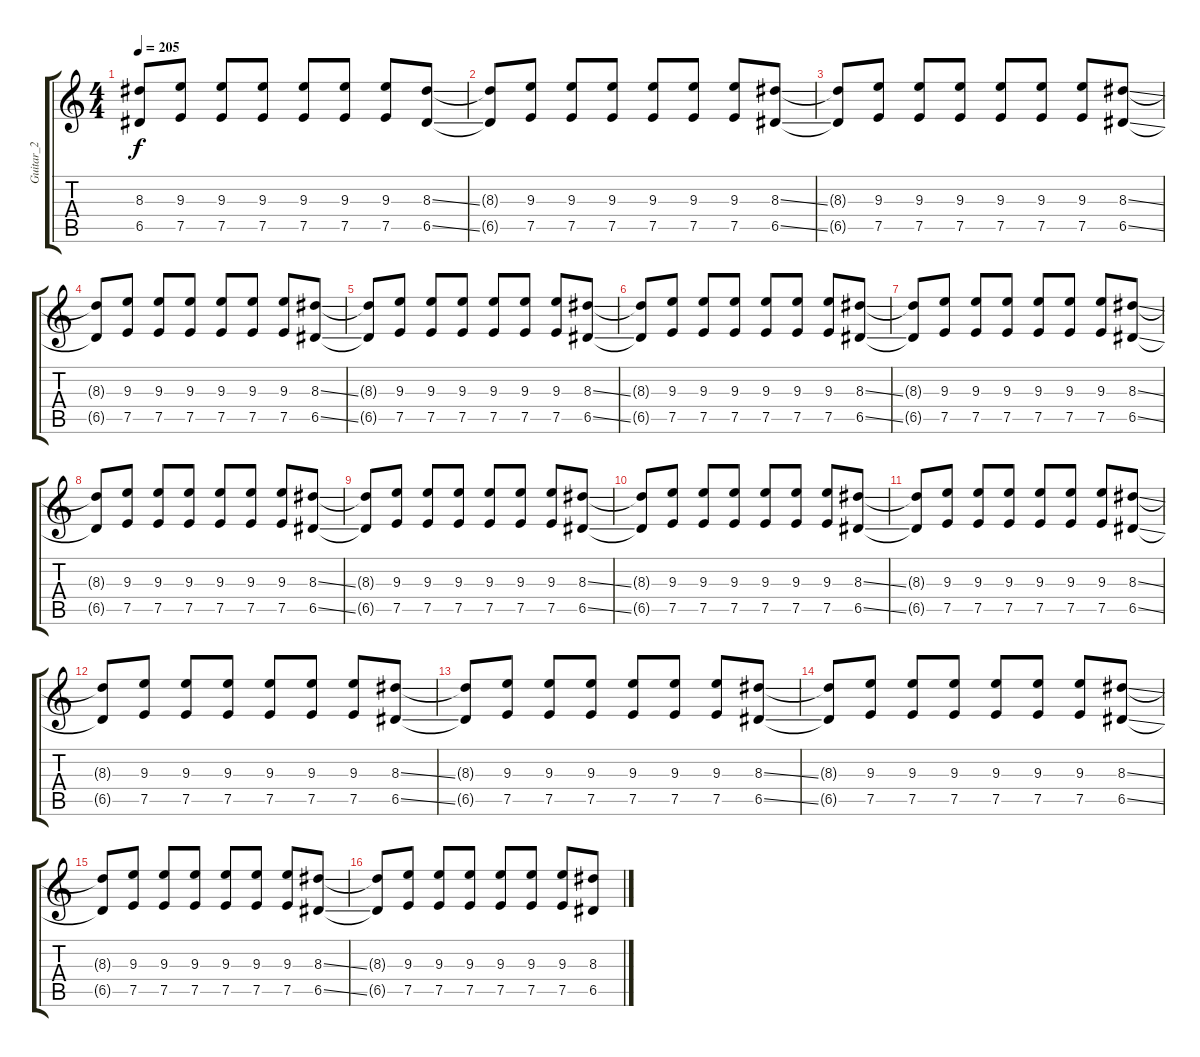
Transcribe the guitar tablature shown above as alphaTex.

\track ("Guitar_2" "Guitar_2") {instrument distortionguitar}
\staff {score tabs}
\tuning (E4 B3 G3 D3 A2 E2) {hide}
\ts (4 4)
\tempo 205
\clef g2
\ks c
(8.3{t} 6.5{t}).8{dy f} (9.3 7.5).8 (9.3 7.5).8 (9.3 7.5).8 (9.3 7.5).8 (9.3 7.5).8 (9.3 7.5).8 (8.3{ss} 6.5{ss}).8 |
(8.3{t} 6.5{t}).8 (9.3 7.5).8 (9.3 7.5).8 (9.3 7.5).8 (9.3 7.5).8 (9.3 7.5).8 (9.3 7.5).8 (8.3{ss} 6.5{ss}).8 |
(8.3{t} 6.5{t}).8 (9.3 7.5).8 (9.3 7.5).8 (9.3 7.5).8 (9.3 7.5).8 (9.3 7.5).8 (9.3 7.5).8 (8.3{ss} 6.5{ss}).8 |
(8.3{t} 6.5{t}).8 (9.3 7.5).8 (9.3 7.5).8 (9.3 7.5).8 (9.3 7.5).8 (9.3 7.5).8 (9.3 7.5).8 (8.3{ss} 6.5{ss}).8 |
(8.3{t} 6.5{t}).8 (9.3 7.5).8 (9.3 7.5).8 (9.3 7.5).8 (9.3 7.5).8 (9.3 7.5).8 (9.3 7.5).8 (8.3{ss} 6.5{ss}).8 |
(8.3{t} 6.5{t}).8 (9.3 7.5).8 (9.3 7.5).8 (9.3 7.5).8 (9.3 7.5).8 (9.3 7.5).8 (9.3 7.5).8 (8.3{ss} 6.5{ss}).8 |
(8.3{t} 6.5{t}).8 (9.3 7.5).8 (9.3 7.5).8 (9.3 7.5).8 (9.3 7.5).8 (9.3 7.5).8 (9.3 7.5).8 (8.3{ss} 6.5{ss}).8 |
(8.3{t} 6.5{t}).8 (9.3 7.5).8 (9.3 7.5).8 (9.3 7.5).8 (9.3 7.5).8 (9.3 7.5).8 (9.3 7.5).8 (8.3{ss} 6.5{ss}).8 |
(8.3{t} 6.5{t}).8 (9.3 7.5).8 (9.3 7.5).8 (9.3 7.5).8 (9.3 7.5).8 (9.3 7.5).8 (9.3 7.5).8 (8.3{ss} 6.5{ss}).8 |
(8.3{t} 6.5{t}).8 (9.3 7.5).8 (9.3 7.5).8 (9.3 7.5).8 (9.3 7.5).8 (9.3 7.5).8 (9.3 7.5).8 (8.3{ss} 6.5{ss}).8 |
(8.3{t} 6.5{t}).8 (9.3 7.5).8 (9.3 7.5).8 (9.3 7.5).8 (9.3 7.5).8 (9.3 7.5).8 (9.3 7.5).8 (8.3{ss} 6.5{ss}).8 |
(8.3{t} 6.5{t}).8 (9.3 7.5).8 (9.3 7.5).8 (9.3 7.5).8 (9.3 7.5).8 (9.3 7.5).8 (9.3 7.5).8 (8.3{ss} 6.5{ss}).8 |
(8.3{t} 6.5{t}).8 (9.3 7.5).8 (9.3 7.5).8 (9.3 7.5).8 (9.3 7.5).8 (9.3 7.5).8 (9.3 7.5).8 (8.3{ss} 6.5{ss}).8 |
(8.3{t} 6.5{t}).8 (9.3 7.5).8 (9.3 7.5).8 (9.3 7.5).8 (9.3 7.5).8 (9.3 7.5).8 (9.3 7.5).8 (8.3{ss} 6.5{ss}).8 |
(8.3{t} 6.5{t}).8 (9.3 7.5).8 (9.3 7.5).8 (9.3 7.5).8 (9.3 7.5).8 (9.3 7.5).8 (9.3 7.5).8 (8.3{ss} 6.5{ss}).8 |
(8.3{t} 6.5{t}).8 (9.3 7.5).8 (9.3 7.5).8 (9.3 7.5).8 (9.3 7.5).8 (9.3 7.5).8 (9.3 7.5).8 (8.3 6.5).8
